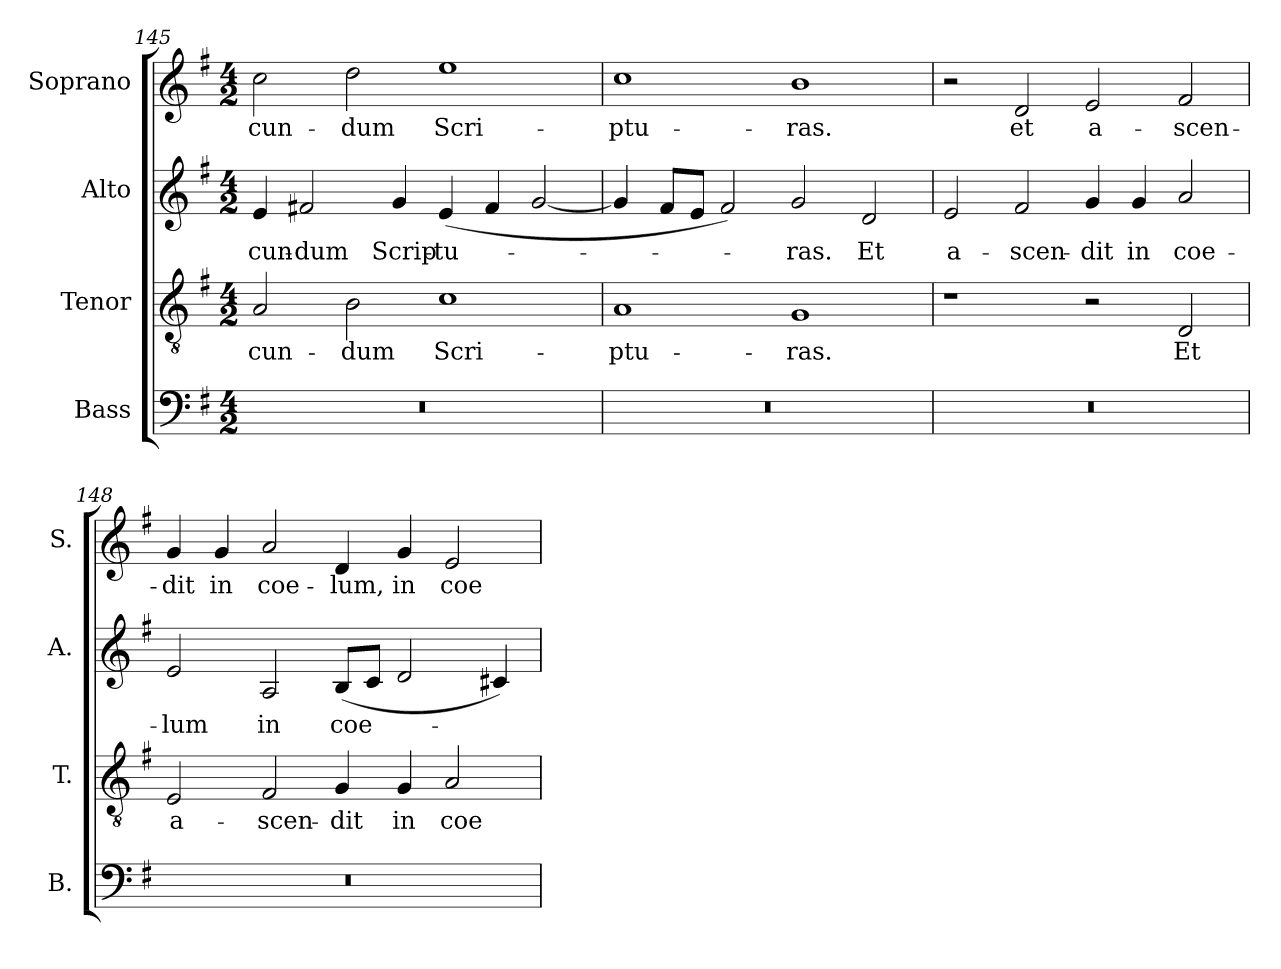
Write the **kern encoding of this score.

**kern	**kern	**text	**kern	**text	**kern	**text
*part4	*part3	*part3	*part2	*part2	*part1	*part1
*staff4	*staff3	*staff3	*staff2	*staff2	*staff1	*staff1
*I"Bass	*I"Tenor	*	*I"Alto	*	*I"Soprano	*
*I'B.	*I'T.	*	*I'A.	*	*I'S.	*
*clefF4	*clefGv2	*	*clefG2	*	*clefG2	*
*	*ITrd7c12	*	*	*	*	*
*k[f#]	*k[f#]	*	*k[f#]	*	*k[f#]	*
*G:	*G:	*	*G:	*	*G:	*
*M4/2	*M4/2	*	*M4/2	*	*M4/2	*
=145	=145	=145	=145	=145	=145	=145
!LO:N:vis=1	!	!	!	!	!	!
!	!	!LO:LY:b:color=#000000	!	!	!	!
!	!	!	!	!LO:LY:b:color=#000000	!	!
!	!	!	!	!	!	!LO:LY:b:color=#000000
0r	2AAi/	-cun-	4ei/	-cun-	2cci\	-cun-
!	!	!	!	!LO:LY:b:color=#000000	!	!
.	.	.	2f#Xi/	-dum	.	.
!	!	!LO:LY:b:color=#000000	!	!	!	!
!	!	!	!	!	!	!LO:LY:b:color=#000000
.	2BBi\	-dum	.	.	2ddi\	-dum
!	!	!	!	!LO:LY:b:color=#000000	!	!
.	.	.	4gi/	Scrip-	.	.
!	!	!LO:LY:b:color=#000000	!	!	!	!
!	!	!	!	!LO:LY:b:color=#000000	!	!
!	!	!	!	!	!	!LO:LY:b:color=#000000
.	1Ci	Scri-	(4ei/	-tu-	1eei	Scri-
.	.	.	4f#i/	.	.	.
.	.	.	[2gi/	.	.	.
=146	=146	=146	=146	=146	=146	=146
!LO:N:vis=1	!	!	!	!	!	!
!	!	!LO:LY:b:color=#000000	!	!	!	!
!	!	!	!	!	!	!LO:LY:b:color=#000000
0r	1AAi	-ptu-	4gi/]	.	1cci	-ptu-
.	.	.	8f#i/L	.	.	.
.	.	.	8ei/J	.	.	.
.	.	.	2f#i/)	.	.	.
!	!	!LO:LY:b:color=#000000	!	!	!	!
!	!	!	!	!LO:LY:b:color=#000000	!	!
!	!	!	!	!	!	!LO:LY:b:color=#000000
.	1GGi	-ras.	2gi/	-ras.	1bi	-ras.
!	!	!	!	!LO:LY:b:color=#000000	!	!
.	.	.	2di/	Et	.	.
!!LO:PB:g=z
=147	=147	=147	=147	=147	=147	=147
!LO:N:vis=1	!	!	!	!	!	!
!	!	!	!	!LO:LY:b:color=#000000	!	!
0r	1r	.	2ei/	a-	2r	.
!	!	!	!	!LO:LY:b:color=#000000	!	!
!	!	!	!	!	!	!LO:LY:b:color=#000000
.	.	.	2f#i/	-scen-	2di/	et
!	!	!	!	!LO:LY:b:color=#000000	!	!
!	!	!	!	!	!	!LO:LY:b:color=#000000
.	2r	.	4gi/	-dit	2ei/	a-
!	!	!	!	!LO:LY:b:color=#000000	!	!
.	.	.	4gi/	in	.	.
!	!	!LO:LY:b:color=#000000	!	!	!	!
!	!	!	!	!LO:LY:b:color=#000000	!	!
!	!	!	!	!	!	!LO:LY:b:color=#000000
.	2DDi/	Et	2ai/	coe-	2f#i/	-scen-
=148	=148	=148	=148	=148	=148	=148
!LO:N:vis=1	!	!	!	!	!	!
!	!	!LO:LY:b:color=#000000	!	!	!	!
!	!	!	!	!LO:LY:b:color=#000000	!	!
!	!	!	!	!	!	!LO:LY:b:color=#000000
0r	2EEi/	a-	2ei/	-lum	4gi/	-dit
!	!	!	!	!	!	!LO:LY:b:color=#000000
.	.	.	.	.	4gi/	in
!	!	!LO:LY:b:color=#000000	!	!	!	!
!	!	!	!	!LO:LY:b:color=#000000	!	!
!	!	!	!	!	!	!LO:LY:b:color=#000000
.	2FF#i/	-scen-	2Ai/	in	2ai/	coe-
!	!	!LO:LY:b:color=#000000	!	!	!	!
!	!	!	!	!LO:LY:b:color=#000000	!	!
!	!	!	!	!	!	!LO:LY:b:color=#000000
.	4GGi/	-dit	(8Bi/L	coe-	4di/	-lum,
.	.	.	8ci/J	.	.	.
!	!	!LO:LY:b:color=#000000	!	!	!	!
!	!	!	!	!	!	!LO:LY:b:color=#000000
.	4GGi/	in	2di/	.	4gi/	in
!	!	!LO:LY:b:color=#000000	!	!	!	!
!	!	!	!	!	!	!LO:LY:b:color=#000000
.	2AAi/	coe-	.	.	2ei/	coe-
.	.	.	4c#Xi/)	.	.	.
=	=	=	=	=	=	=
*-	*-	*-	*-	*-	*-	*-
